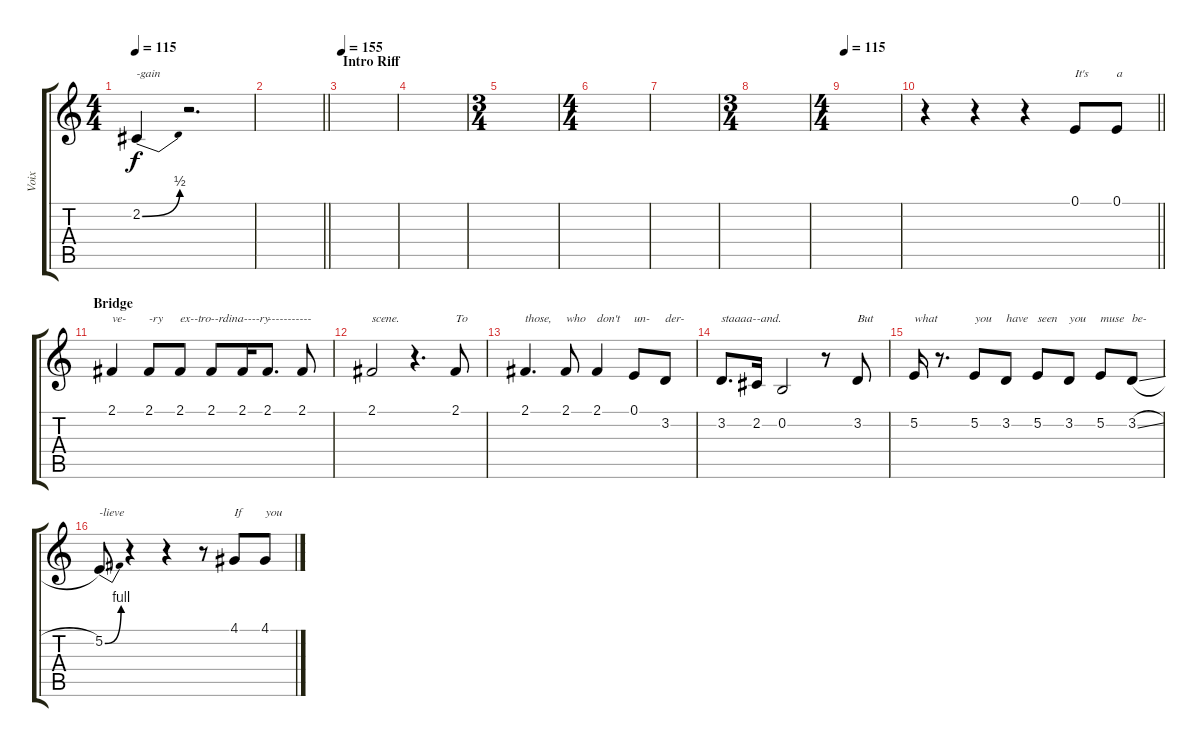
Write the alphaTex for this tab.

\track ("Voix" "Voix") {instrument tenorsax}
\staff {score tabs}
\tuning (E4 B3 G3 D3 A2 E2) {hide}
\ts (4 4)
\tempo 115
\clef g2
\ks c
2.2{be (bend 0 0 60 2)}.4{txt "-gain" dy f} r.2{d} |
\barLineRight lightlight
|
\section ("" "Intro Riff")
\tempo 155
|
|
\ts (3 4)
|
\ts (4 4)
|
|
\ts (3 4)
|
\ts (4 4)
\tempo 115
|
\barLineRight lightlight
r.4 r.4 r.4 0.1.8{txt "It's"} 0.1.8{txt "a"} |
\section ("" "Bridge")
2.1.4{txt "ve-"} 2.1.8{txt "-ry"} 2.1.8{txt "ex--tro--rdina----ry"} 2.1.8 2.1.16 2.1.8{d txt "-----------"} 2.1.8 |
2.1.2{txt "scene."} r.4{d} 2.1.8{txt "To"} |
2.1.4{d txt "those,"} 2.1.8{txt "who"} 2.1.4{txt "don't"} 0.1.8{txt "un-"} 3.2.8{txt "der-"} |
3.2.8{d txt "staaaa-"} 2.2.16{txt "-and."} 0.2.2 r.8 3.2.8{txt "But"} |
5.2.16{txt "what"} r.8{d} 5.2.8{txt "you"} 3.2.8{txt "have"} 5.2.8{txt "seen"} 3.2.8{txt "you"} 5.2.8{txt "muse"} 3.2{sl}.8{txt "be-"} |
5.2{be (bend 0 0 60 4)}.8{txt "-lieve"} r.4 r.4 r.8 4.1.8{txt "If"} 4.1.8{txt "you"}
